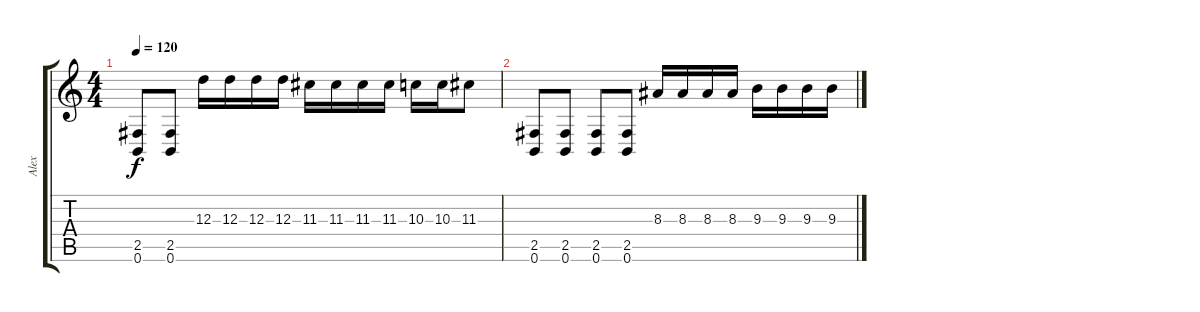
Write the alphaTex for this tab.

\track ("Alex" "Alex") {instrument overdrivenguitar}
\staff {score tabs}
\tuning (B3 Gb3 D3 A2 E2 B1) {hide}
\ts (4 4)
\tempo 120
\clef g2
\ks c
(2.5 0.6).8{dy f instrument distortionguitar} (2.5 0.6).8 12.3.16 12.3.16 12.3.16 12.3.16 11.3.16 11.3.16 11.3.16 11.3.16 10.3.16 10.3.16 11.3.8 |
(2.5 0.6).8 (2.5 0.6).8 (2.5 0.6).8 (2.5 0.6).8 8.3.16 8.3.16 8.3.16 8.3.16 9.3.16 9.3.16 9.3.16 9.3.16
